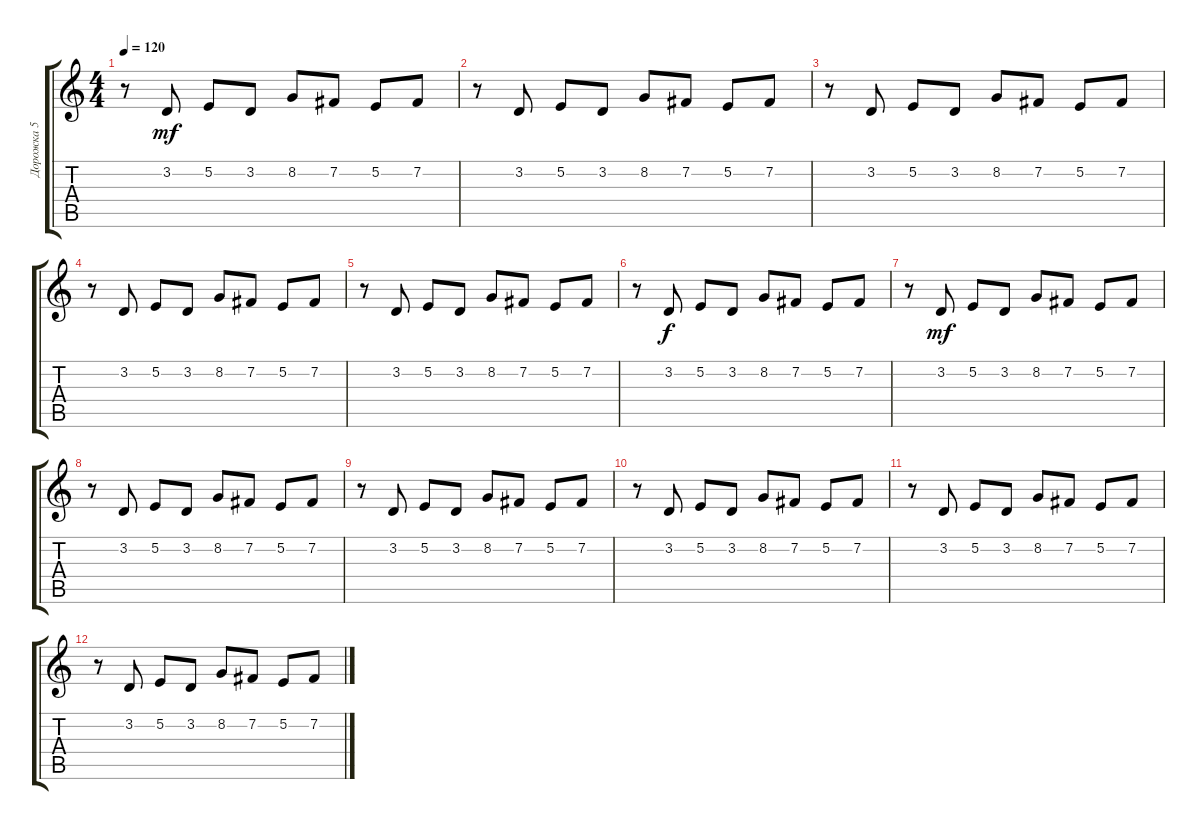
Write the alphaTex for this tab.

\track ("Дорожка 5" "Дорожка 5") {instrument rockorgan}
\staff {score tabs}
\tuning (E4 B3 G3 D3 A2 E2) {hide}
\ts (4 4)
\tempo 120
\clef g2
\ks c
r.8{dy mf} 3.2.8 5.2.8 3.2.8 8.2.8 7.2.8 5.2.8 7.2.8 |
r.8 3.2.8 5.2.8 3.2.8 8.2.8 7.2.8 5.2.8 7.2.8 |
r.8 3.2.8 5.2.8 3.2.8 8.2.8 7.2.8 5.2.8 7.2.8 |
r.8 3.2.8 5.2.8 3.2.8 8.2.8 7.2.8 5.2.8 7.2.8 |
r.8 3.2.8 5.2.8 3.2.8 8.2.8 7.2.8 5.2.8 7.2.8 |
r.8 3.2.8{dy f} 5.2.8 3.2.8 8.2.8 7.2.8 5.2.8 7.2.8 |
r.8 3.2.8{dy mf} 5.2.8 3.2.8 8.2.8 7.2.8 5.2.8 7.2.8 |
r.8 3.2.8 5.2.8 3.2.8 8.2.8 7.2.8 5.2.8 7.2.8 |
r.8 3.2.8 5.2.8 3.2.8 8.2.8 7.2.8 5.2.8 7.2.8 |
r.8 3.2.8 5.2.8 3.2.8 8.2.8 7.2.8 5.2.8 7.2.8 |
r.8 3.2.8 5.2.8 3.2.8 8.2.8 7.2.8 5.2.8 7.2.8 |
r.8 3.2.8 5.2.8 3.2.8 8.2.8 7.2.8 5.2.8 7.2.8
